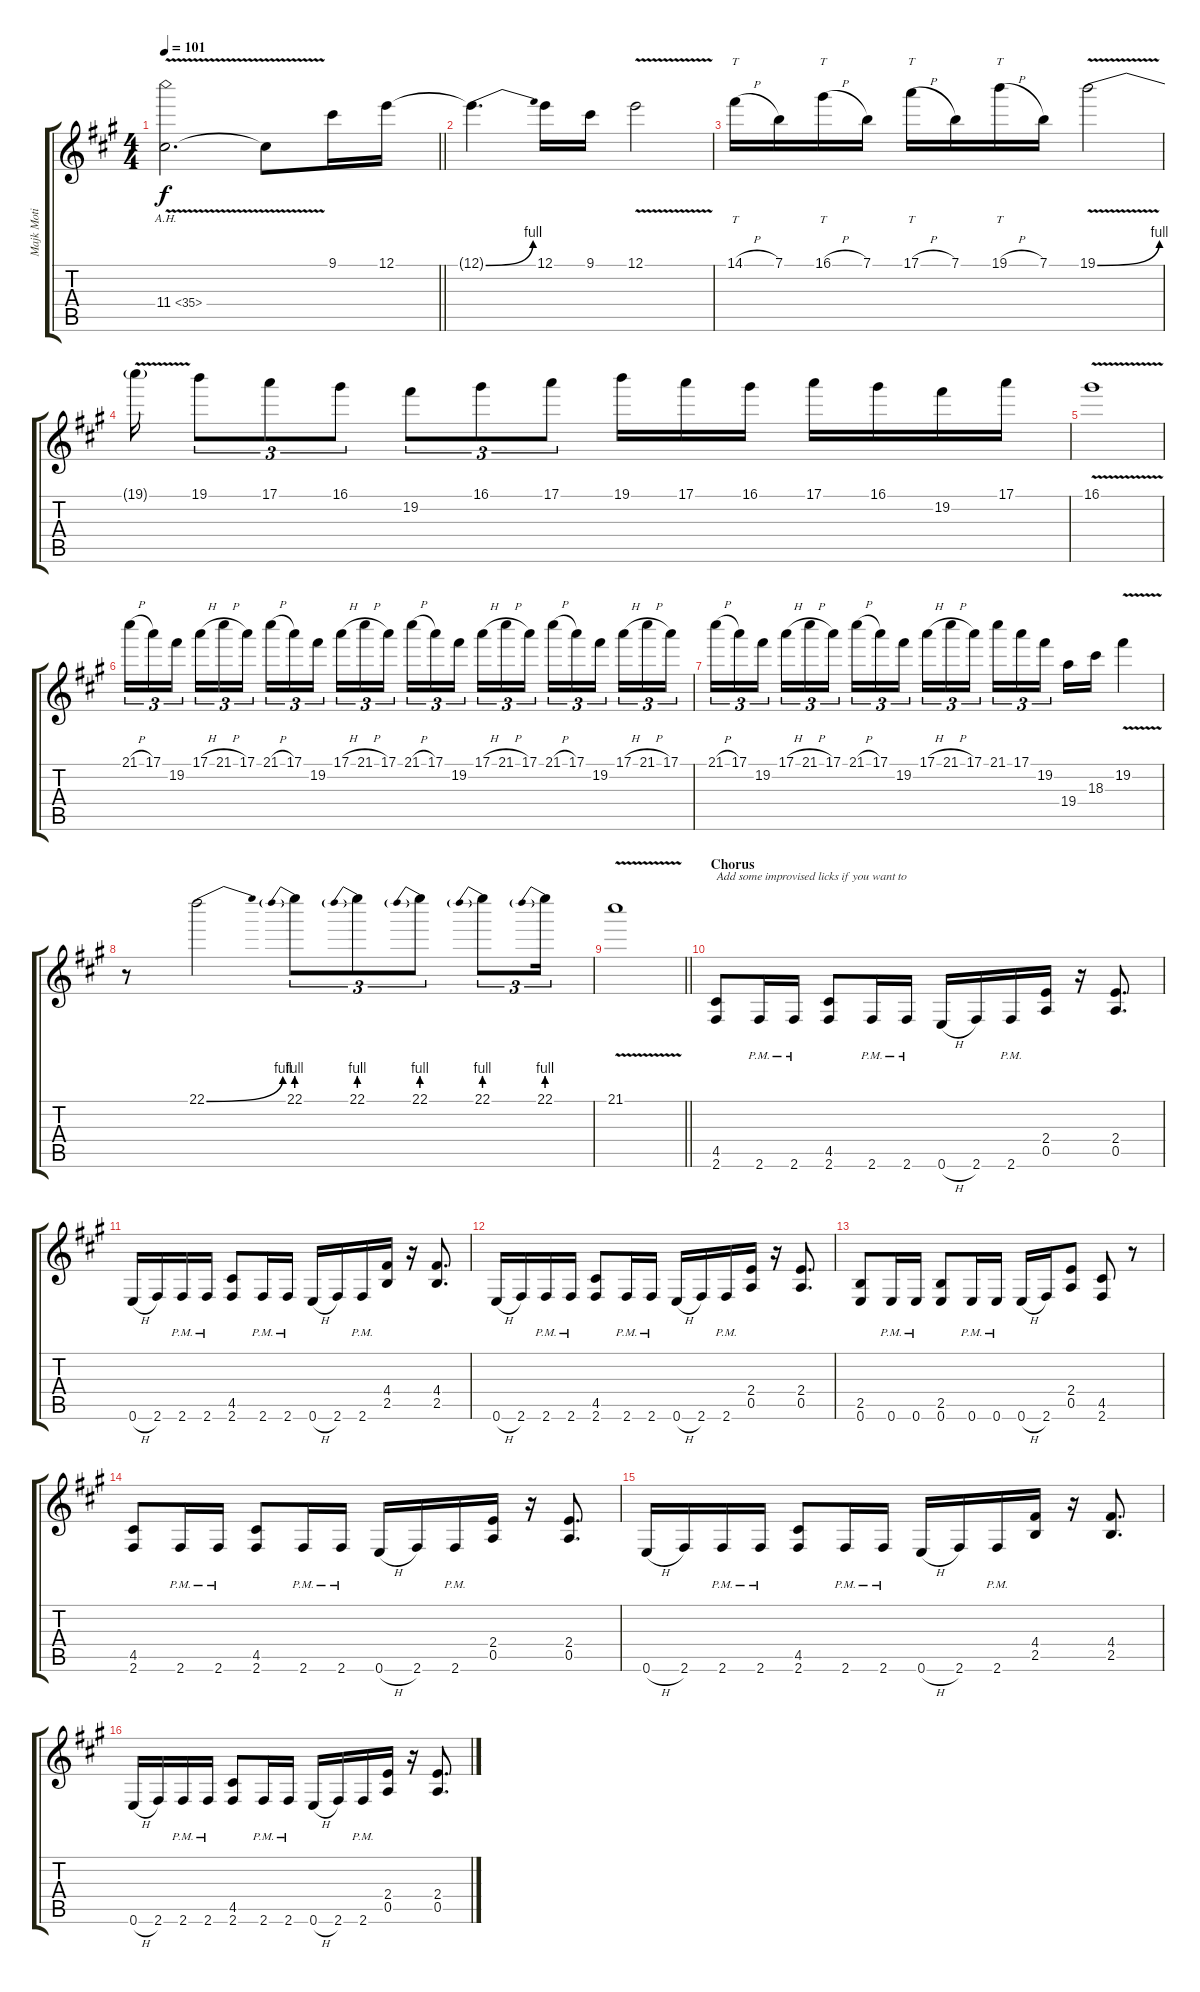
\track ("Majk Moti" "Majk Moti") {instrument distortionguitar}
\staff {score tabs}
\tuning (E4 B3 G3 D3 A2 E2) {hide}
\ts (4 4)
\tempo 101
\clef g2
\barLineRight lightlight
\ks f#minor
11.4{ah 24 v}.2{d dy f} 11.4{t}.8 9.1.16 12.1.16 |
12.1{be (bend 0 0 60 4) t}.4{d} 12.1.16 9.1.16 12.1{v}.2 |
14.1{h}.16{tt} 7.1.16 16.1{h}.16{tt} 7.1.16 17.1{h}.16{tt} 7.1.16 19.1{h}.16{tt} 7.1.16 19.1{be (bend 0 0 60 4) v}.2 |
19.1{t}.16 19.1.8{tu (3 2)} 17.1.8{tu (3 2)} 16.1.8{tu (3 2)} 19.2.8{tu (3 2)} 16.1.8{tu (3 2)} 17.1.8{tu (3 2)} 19.1.16 17.1.16 16.1.16 17.1.16 16.1.16 19.2.16 17.1.16 |
16.1{v}.1 |
21.1{h}.16{tu (3 2)} 17.1.16{tu (3 2)} 19.2.16{tu (3 2) beam splitsecondary} 17.1{h}.16{tu (3 2)} 21.1{h}.16{tu (3 2)} 17.1.16{tu (3 2)} 21.1{h}.16{tu (3 2)} 17.1.16{tu (3 2)} 19.2.16{tu (3 2) beam splitsecondary} 17.1{h}.16{tu (3 2)} 21.1{h}.16{tu (3 2)} 17.1.16{tu (3 2)} 21.1{h}.16{tu (3 2)} 17.1.16{tu (3 2)} 19.2.16{tu (3 2) beam splitsecondary} 17.1{h}.16{tu (3 2)} 21.1{h}.16{tu (3 2)} 17.1.16{tu (3 2)} 21.1{h}.16{tu (3 2)} 17.1.16{tu (3 2)} 19.2.16{tu (3 2) beam splitsecondary} 17.1{h}.16{tu (3 2)} 21.1{h}.16{tu (3 2)} 17.1.16{tu (3 2)} |
21.1{h}.16{tu (3 2)} 17.1.16{tu (3 2)} 19.2.16{tu (3 2) beam splitsecondary} 17.1{h}.16{tu (3 2)} 21.1{h}.16{tu (3 2)} 17.1.16{tu (3 2)} 21.1{h}.16{tu (3 2)} 17.1.16{tu (3 2)} 19.2.16{tu (3 2) beam splitsecondary} 17.1{h}.16{tu (3 2)} 21.1{h}.16{tu (3 2)} 17.1.16{tu (3 2)} 21.1.16{tu (3 2)} 17.1.16{tu (3 2)} 19.2.16{tu (3 2) beam splitsecondary} 19.4.16 18.3.16 19.2{v}.4 |
r.8 22.1{be (bend 0 0 60 4)}.2 22.1{be (prebend 0 4 60 4)}.8{tu (3 2)} 22.1{be (prebend 0 4 60 4)}.8{tu (3 2)} 22.1{be (prebend 0 4 60 4)}.8{tu (3 2)} 22.1{be (prebend 0 4 60 4)}.8{tu (3 2)} 22.1{be (prebend 0 4 60 4)}.16{tu (3 2)} |
\barLineRight lightlight
21.1{v}.1 |
\section ("" "Chorus")
(4.5 2.6).8{txt "Add some improvised licks if you want to"} 2.6{pm}.16 2.6{pm}.16 (4.5 2.6).8 2.6{pm}.16 2.6{pm}.16 0.6{h}.16 2.6.16 2.6{pm}.16 (2.4 0.5).16 r.16 (2.4 0.5).8{d} |
0.6{h}.16 2.6.16 2.6{pm}.16 2.6{pm}.16 (4.5 2.6).8 2.6{pm}.16 2.6{pm}.16 0.6{h}.16 2.6.16 2.6{pm}.16 (4.4 2.5).16 r.16 (4.4 2.5).8{d} |
0.6{h}.16 2.6.16 2.6{pm}.16 2.6{pm}.16 (4.5 2.6).8 2.6{pm}.16 2.6{pm}.16 0.6{h}.16 2.6.16 2.6{pm}.16 (2.4 0.5).16 r.16 (2.4 0.5).8{d} |
(2.5 0.6).8 0.6{pm}.16 0.6{pm}.16 (2.5 0.6).8 0.6{pm}.16 0.6{pm}.16 0.6{h}.16 2.6.16 (2.4 0.5).8 (4.5 2.6).8 r.8 |
(4.5 2.6).8 2.6{pm}.16 2.6{pm}.16 (4.5 2.6).8 2.6{pm}.16 2.6{pm}.16 0.6{h}.16 2.6.16 2.6{pm}.16 (2.4 0.5).16 r.16 (2.4 0.5).8{d} |
0.6{h}.16 2.6.16 2.6{pm}.16 2.6{pm}.16 (4.5 2.6).8 2.6{pm}.16 2.6{pm}.16 0.6{h}.16 2.6.16 2.6{pm}.16 (4.4 2.5).16 r.16 (4.4 2.5).8{d} |
0.6{h}.16 2.6.16 2.6{pm}.16 2.6{pm}.16 (4.5 2.6).8 2.6{pm}.16 2.6{pm}.16 0.6{h}.16 2.6.16 2.6{pm}.16 (2.4 0.5).16 r.16 (2.4 0.5).8{d}
